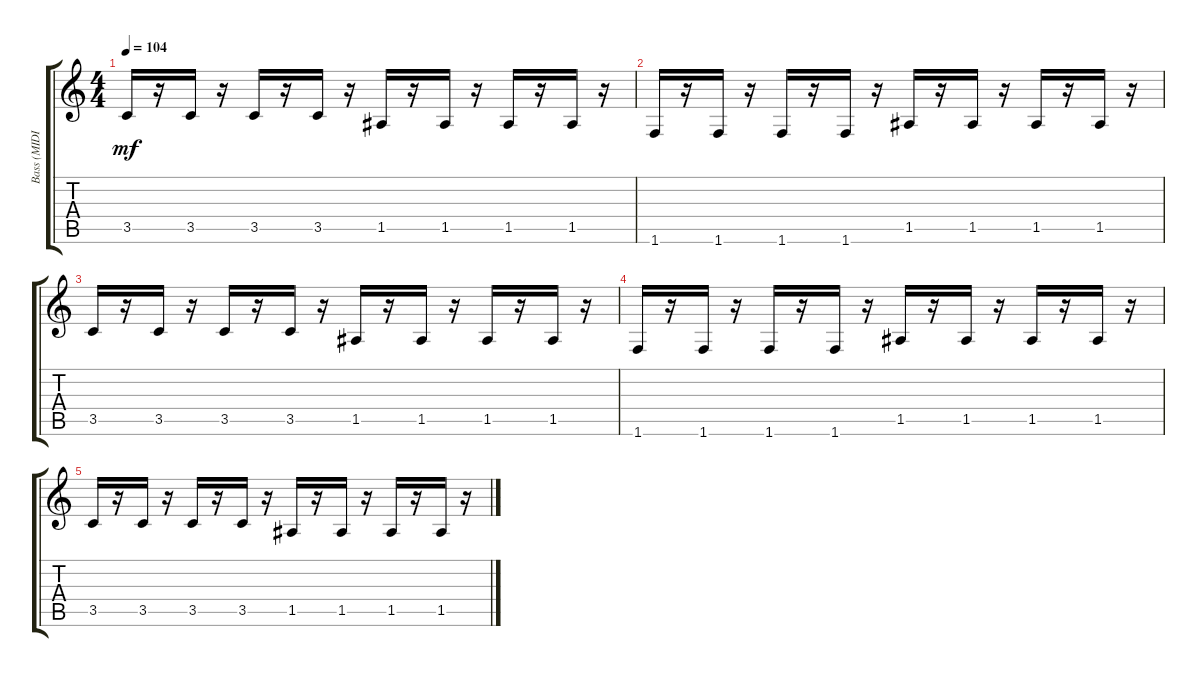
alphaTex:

\track ("Bass (MIDI)" "Bass (MIDI") {instrument electricbassfinger}
\staff {score tabs}
\tuning (E4 B3 G3 D3 A2 E2) {hide}
\ts (4 4)
\tempo 104
\clef g2
\ks c
3.5.16{dy mf volume 5} r.16 3.5.16{volume 5} r.16 3.5.16{volume 5} r.16 3.5.16{volume 4} r.16 1.5.16{volume 4} r.16 1.5.16{volume 4} r.16 1.5.16{volume 4} r.16 1.5.16{volume 4} r.16 |
1.6.16{volume 4} r.16 1.6.16{volume 4} r.16 1.6.16{volume 4} r.16 1.6.16{volume 4} r.16 1.5.16{volume 3} r.16 1.5.16 r.16 1.5.16{volume 3} r.16 1.5.16{volume 3} r.16 |
3.5.16{volume 3} r.16 3.5.16{volume 3} r.16 3.5.16{volume 3} r.16 3.5.16{volume 3} r.16 1.5.16{volume 2} r.16 1.5.16{volume 2} r.16 1.5.16{volume 2} r.16 1.5.16{volume 2} r.16 |
1.6.16{volume 2} r.16 1.6.16{volume 2} r.16 1.6.16{volume 2} r.16 1.6.16{volume 2} r.16 1.5.16{volume 2} r.16 1.5.16{volume 1} r.16 1.5.16{volume 1} r.16 1.5.16{volume 1} r.16 |
3.5.16{volume 1} r.16 3.5.16{volume 1} r.16 3.5.16{volume 1} r.16 3.5.16{volume 1} r.16 1.5.16{volume 0} r.16 1.5.16{volume 0} r.16 1.5.16{volume 0} r.16 1.5.16{volume 0} r.16
